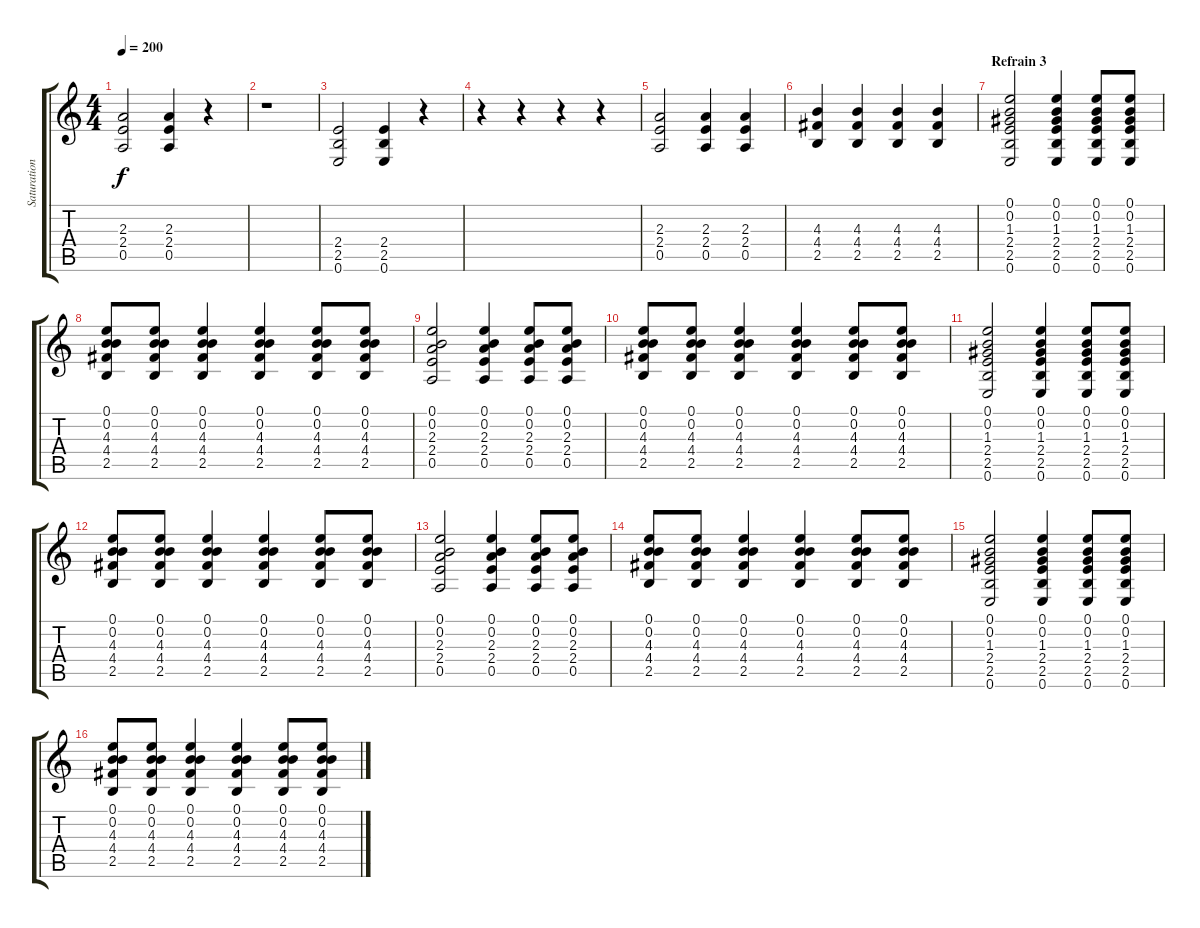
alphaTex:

\track ("Saturation Gauche" "Saturation") {instrument overdrivenguitar}
\staff {score tabs}
\tuning (E4 B3 G3 D3 A2 E2) {hide}
\ts (4 4)
\tempo 200
\clef g2
\ks c
(2.3 2.4 0.5).2{dy f} (2.3 2.4 0.5).4 r.4 |
r.1 |
(2.4 2.5 0.6).2 (2.4 2.5 0.6).4 r.4 |
r.4 r.4 r.4 r.4 |
(2.3 2.4 0.5).2 (2.3 2.4 0.5).4 (2.3 2.4 0.5).4 |
(4.3 4.4 2.5).4 (4.3 4.4 2.5).4 (4.3 4.4 2.5).4 (4.3 4.4 2.5).4 |
\section ("" "Refrain 3")
(0.1 0.2 1.3 2.4 2.5 0.6).2 (0.1 0.2 1.3 2.4 2.5 0.6).4 (0.1 0.2 1.3 2.4 2.5 0.6).8 (0.1 0.2 1.3 2.4 2.5 0.6).8 |
(0.1 0.2 4.3 4.4 2.5).8 (0.1 0.2 4.3 4.4 2.5).8 (0.1 0.2 4.3 4.4 2.5).4 (0.1 0.2 4.3 4.4 2.5).4 (0.1 0.2 4.3 4.4 2.5).8 (0.1 0.2 4.3 4.4 2.5).8 |
(0.1 0.2 2.3 2.4 0.5).2 (0.1 0.2 2.3 2.4 0.5).4 (0.1 0.2 2.3 2.4 0.5).8 (0.1 0.2 2.3 2.4 0.5).8 |
(0.1 0.2 4.3 4.4 2.5).8 (0.1 0.2 4.3 4.4 2.5).8 (0.1 0.2 4.3 4.4 2.5).4 (0.1 0.2 4.3 4.4 2.5).4 (0.1 0.2 4.3 4.4 2.5).8 (0.1 0.2 4.3 4.4 2.5).8 |
(0.1 0.2 1.3 2.4 2.5 0.6).2 (0.1 0.2 1.3 2.4 2.5 0.6).4 (0.1 0.2 1.3 2.4 2.5 0.6).8 (0.1 0.2 1.3 2.4 2.5 0.6).8 |
(0.1 0.2 4.3 4.4 2.5).8 (0.1 0.2 4.3 4.4 2.5).8 (0.1 0.2 4.3 4.4 2.5).4 (0.1 0.2 4.3 4.4 2.5).4 (0.1 0.2 4.3 4.4 2.5).8 (0.1 0.2 4.3 4.4 2.5).8 |
(0.1 0.2 2.3 2.4 0.5).2 (0.1 0.2 2.3 2.4 0.5).4 (0.1 0.2 2.3 2.4 0.5).8 (0.1 0.2 2.3 2.4 0.5).8 |
(0.1 0.2 4.3 4.4 2.5).8 (0.1 0.2 4.3 4.4 2.5).8 (0.1 0.2 4.3 4.4 2.5).4 (0.1 0.2 4.3 4.4 2.5).4 (0.1 0.2 4.3 4.4 2.5).8 (0.1 0.2 4.3 4.4 2.5).8 |
(0.1 0.2 1.3 2.4 2.5 0.6).2 (0.1 0.2 1.3 2.4 2.5 0.6).4 (0.1 0.2 1.3 2.4 2.5 0.6).8 (0.1 0.2 1.3 2.4 2.5 0.6).8 |
(0.1 0.2 4.3 4.4 2.5).8 (0.1 0.2 4.3 4.4 2.5).8 (0.1 0.2 4.3 4.4 2.5).4 (0.1 0.2 4.3 4.4 2.5).4 (0.1 0.2 4.3 4.4 2.5).8 (0.1 0.2 4.3 4.4 2.5).8
